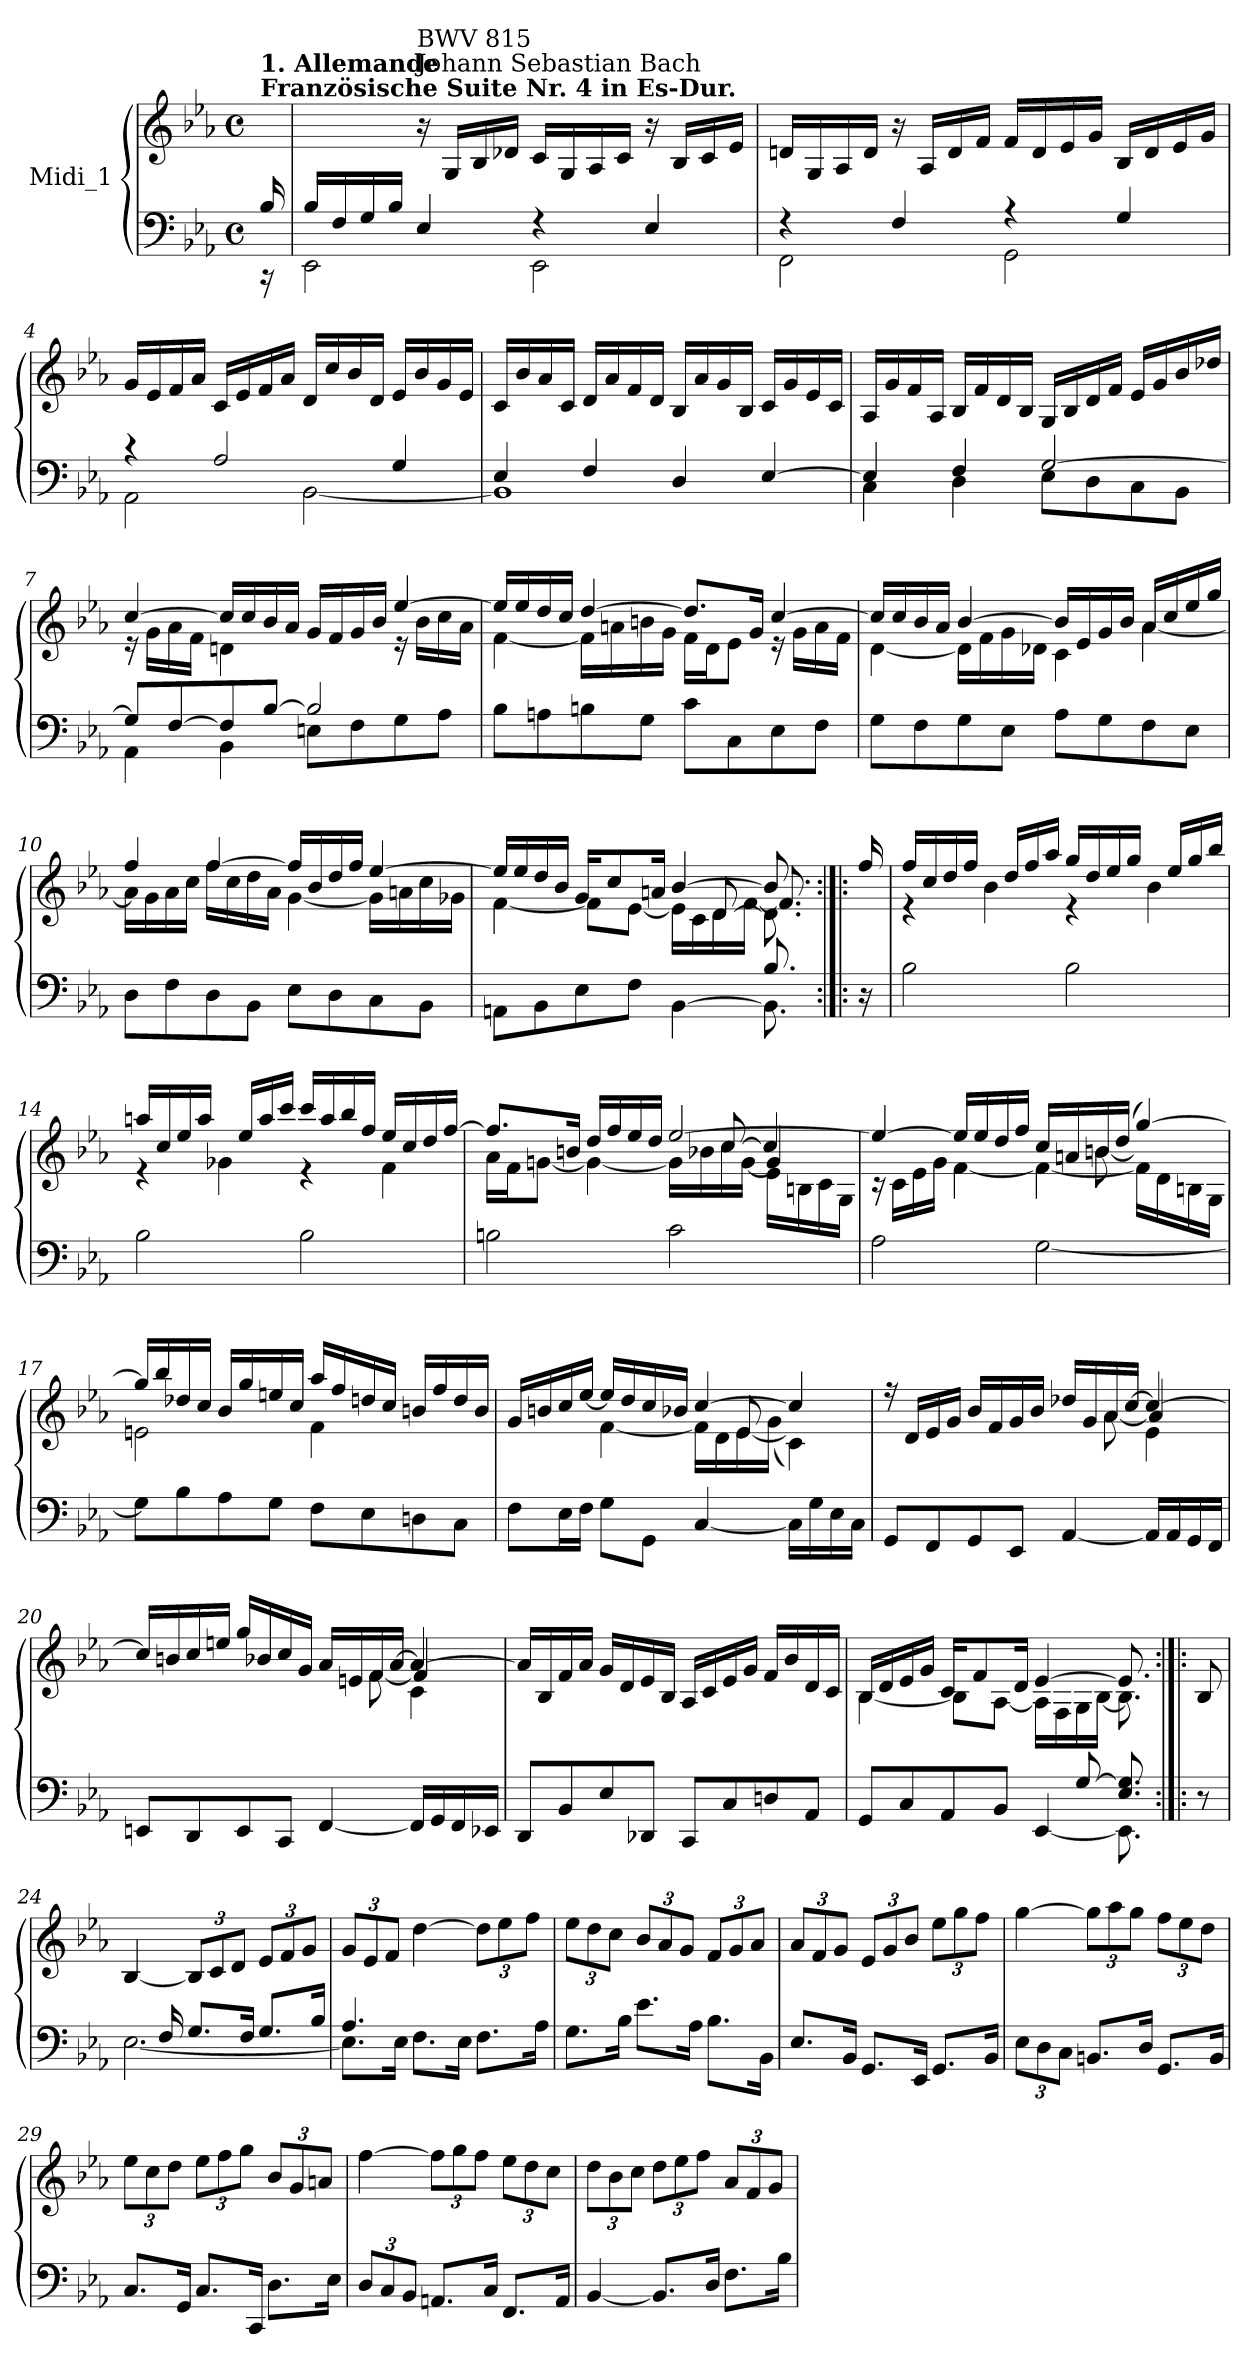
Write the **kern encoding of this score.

**kern	**kern
*part1	*part1
*staff2	*staff1
*I"Midi_1	*
*clefF4	*clefG2
*k[b-e-a-]	*k[b-e-a-]
*E-:	*E-:
*M4/4	*M4/4
*met(c)	*met(c)
=1	=1
*^	*
!	!	!LO:TX:a:B:t=Französische Suite Nr. 4 in Es-Dur.
!	!	!LO:TX:a:B:t=1. Allemande
16B-/	16r	16ryy
=2	=2	=2
16B-/LL	2EE-\	4ryy
16F/	.	.
16G/	.	.
16B-/JJ	.	.
!	!	!LO:TX:a:t=Johann Sebastian Bach
!	!	!LO:TX:a:t=BWV 815
4E-/	.	16r
.	.	16G/LL
.	.	16B-/
.	.	16d-X/JJ
4r	2EE-\	16c/LL
.	.	16G/
.	.	16A-/
.	.	16c/JJ
4E-/	.	16r
.	.	16B-/LL
.	.	16c/
.	.	16e-/JJ
=3	=3	=3
4r	2FF\	16dni/LL
.	.	16G/
.	.	16A-/
.	.	16d/JJ
4F/	.	16r
.	.	16A-/LL
.	.	16d/
.	.	16f/JJ
4r	2GG\	16f/LL
.	.	16d/
.	.	16e-/
.	.	16g/JJ
4G/	.	16B-/LL
.	.	16d/
.	.	16e-/
.	.	16g/JJ
!!LO:LB:g=z
=4	=4	=4
4r	2AA-\	16g/LL
.	.	16e-/
.	.	16f/
.	.	16a-/JJ
2A-/	.	16c/LL
.	.	16e-/
.	.	16f/
.	.	16a-/JJ
.	[2BB-\	16d/LL
.	.	16cc/
.	.	16b-/
.	.	16d/JJ
4G/	.	16e-/LL
.	.	16b-/
.	.	16g/
.	.	16e-/JJ
=5	=5	=5
4E-/	1BB-]	16c/LL
.	.	16b-/
.	.	16a-/
.	.	16c/JJ
4F/	.	16d/LL
.	.	16a-/
.	.	16f/
.	.	16d/JJ
4D/	.	16B-/LL
.	.	16a-/
.	.	16g/
.	.	16B-/JJ
[4E-/	.	16c/LL
.	.	16g/
.	.	16e-/
.	.	16c/JJ
!!LO:LB:g=z
=6	=6	=6
*	*	*^
4E-/]	4C\	16A-/LL	1ryy
.	.	16g/	.
.	.	16f/	.
.	.	16A-/JJ	.
4F/	4D\	16B-/LL	.
.	.	16f/	.
.	.	16d/	.
.	.	16B-/JJ	.
[2G/	8E-\L	16G/LL	.
.	.	16B-/	.
.	8D\	16d/	.
.	.	16f/JJ	.
.	8C\	16e-/LL	.
.	.	16g/	.
.	8BB-\J	16b-/	.
.	.	16dd-X/JJ	.
=7	=7	=7	=7
8G/L]	4AA-\	[4cc/	16r
.	.	.	16g\LL
[8F/	.	.	16a-\
.	.	.	16f\JJ
8F/]	4BB-\	16cc/LL]	4dni\
.	.	16cc/	.
[8B-/J	.	16b-/	.
.	.	16a-/JJ	.
2B-/]	8En\L	16g/LL	4ryy
.	.	16f/	.
.	8F\	16g/	.
.	.	16b-/JJ	.
.	8G\	[4ee-/	16r
.	.	.	16b-\LL
.	8A-\J	.	16cc\
.	.	.	16a-\JJ
!!LO:LB:g=z	!!
=8	=8	=8	=8
1ryy	8B-\L	16ee-/LL]	[4f\
.	.	16ee-/	.
.	8An\	16dd/	.
.	.	16cc/JJ	.
.	8Bn\	[4dd/	16f\LL]
.	.	.	16an\
.	8G\J	.	16bn\
.	.	.	16g\JJ
.	8c\L	8.dd/L]	16f\LL
.	.	.	16d\J
.	8C\	.	8e-\J
.	.	16g/Jk	.
.	8E-\	[4cc/	16r
.	.	.	16g\LL
.	8F\J	.	16a\
.	.	.	16f\JJ
=9	=9	=9	=9
1ryy	8G\L	16cc/LL]	[4d\
.	.	16cc/	.
.	8F\	16b-/	.
.	.	16a-/JJ	.
.	8G\	[4b-/	16d\LL]
.	.	.	16f\
.	8E-\J	.	16g\
.	.	.	16d-X\JJ
.	8A-\L	16b-/LL]	4c\
.	.	16e-/	.
.	8G\	16g/	.
.	.	16b-/JJ	.
.	8F\	16a-/LL	[4a-\
.	.	16cc/	.
.	8E-\J	16ee-/	.
.	.	16gg/JJ	.
!!LO:LB:g=z
=10	=10	=10	=10
*	*	*	*^
1ryy	8D\L	4ff/	16a-\LL]	1ryy
.	.	.	16g\	.
.	8F\	.	16a-\	.
.	.	.	16cc\JJ	.
.	8D\	[4ff/	16ff\LL	.
.	.	.	16cc\	.
.	8BB-\J	.	16dd\	.
.	.	.	16a-\JJ	.
.	8E-\L	16ff/LL]	[4g\	.
.	.	16b-/	.	.
.	8D\	16dd/	.	.
.	.	16ff/JJ	.	.
.	8C\	[4ee-/	16g\LL]	.
.	.	.	16an\	.
.	8BB-\J	.	16cc\	.
.	.	.	16g-X\JJ	.
=11	=11	=11	=11	=11
4ryy	8AAn\L	16ee-/LL]	[4f\	4ryy
.	.	16ee-/	.	.
.	8BB-\	16dd/	.	.
.	.	16b-/JJ	.	.
4ryy	8E-\	16g/KL	8f\L]	4ryy
.	.	8cc/	.	.
.	8F\J	.	[8e-\J	.
.	.	16an/Jk	.	.
4ryy	[4BB-\	[4b-/	16e-\LL]	8ryy
.	.	.	16c\	.
.	.	.	16d\	[8d/
.	.	.	[16f\JJ	.
8.B-/	8.BB-\]	8.b-/]	8.f/]	8.d\]
*	*	*	*v	*v
!!LO:LB:g=z
=12:|!|:	=12:|!|:	=12:|!|:	=12:|!|:
16ryy	16r	16ff/	16ryy
=13	=13	=13	=13
1ryy	2B-\	16ff/LL	4r
.	.	16cc/	.
.	.	16dd/	.
.	.	16ff/JJ	.
.	.	16ryy	4b-\
.	.	16dd/LL	.
.	.	16ff/	.
.	.	16aa-/JJ	.
.	2B-\	16gg/LL	4r
.	.	16dd/	.
.	.	16ee-/	.
.	.	16gg/JJ	.
.	.	16ryy	4b-\
.	.	16ee-/LL	.
.	.	16gg/	.
.	.	16bb-/JJ	.
=14	=14	=14	=14
1ryy	2B-\	16aan/LL	4r
.	.	16cc/	.
.	.	16ee-/	.
.	.	16aa/JJ	.
.	.	16ryy	4g-X\
.	.	16ee-/LL	.
.	.	16aa/	.
.	.	16ccc/JJ	.
.	2B-\	16ccc/LL	4r
.	.	16aa/	.
.	.	16bb-/	.
.	.	16ff/JJ	.
.	.	16ee-/LL	4f\
.	.	16cc/	.
.	.	16dd/	.
.	.	[16ff/JJ	.
!!LO:PB:g=z
=15	=15	=15	=15
*	*	*^	*^
1ryy	2Bn\	8.ff/L]	16a-i\LL	4ryy	4ryy
.	.	.	16f\J	.	.
.	.	.	[8gni\J	.	.
.	.	16bn/Jk	.	.	.
.	.	16dd/LL	4g\_	4ryy	4ryy
.	.	16ff/	.	.	.
.	.	16ee-/	.	.	.
.	.	16dd/JJ	.	.	.
.	2c\	[2ee-/	16g\LL]	8ryy	4ryy
.	.	.	16b-X\	.	.
.	.	.	16cc\	[8cc/	.
.	.	.	[16g\JJ	.	.
.	.	.	4g/]	4cc/]	16e-\LL
.	.	.	.	.	16Bn\
.	.	.	.	.	16c\
.	.	.	.	.	16G\JJ
=16	=16	=16	=16	=16	=16
1ryy	2A-\	4ee-/_	16r	4ryy	4ryy
.	.	.	16c\LL	.	.
.	.	.	16e-\	.	.
.	.	.	16g\JJ	.	.
.	.	16ee-/LL]	[4f\	4ryy	4ryy
.	.	16ee-/	.	.	.
.	.	16dd/	.	.	.
.	.	16ff/JJ	.	.	.
.	[2G\	16cc/LL	4f\_	4ryy	8ryy
.	.	16an/	.	.	.
.	.	16bn/	.	.	[8b\
.	.	(>16dd/JJ	.	.	.
.	.	[4gg/)	16f\LL]	4ryy	4b\yy] 4dd\yy
.	.	.	16d\	.	.
.	.	.	16Bn\	.	.
.	.	.	16G\JJ	.	.
!!LO:LB:g=z	!!	!!	!!
=17	=17	=17	=17	=17	=17
1ryy	8G\L]	16gg/LL]	2en\	1ryy	1ryy
.	.	16bb-i/	.	.	.
.	8B-i\	16dd-X/	.	.	.
.	.	16cc/JJ	.	.	.
.	8A-\	16b-/LL	.	.	.
.	.	16gg/	.	.	.
.	8G\J	16een/	.	.	.
.	.	16cc/JJ	.	.	.
.	8F\L	16aa-/LL	4f\	.	.
.	.	16ff/	.	.	.
.	8E-i\	16ddn/	.	.	.
.	.	16cc/JJ	.	.	.
.	8Dni\	16bn/LL	4ryy	.	.
.	.	16ff/	.	.	.
.	8C\J	16dd/	.	.	.
.	.	16b/JJ	.	.	.
=18	=18	=18	=18	=18	=18
1ryy	8F\L	16g/LL	4ryy	4ryy	2ryy
.	.	16bn/	.	.	.
.	16E-\L	16cc/	.	.	.
.	16F\JJ	[16ee-/JJ	.	.	.
.	8G\L	16ee-/LL]	[4f\	4ryy	.
.	.	16dd/	.	.	.
.	8GG\J	16cc/	.	.	.
.	.	16b-X/JJ	.	.	.
.	[4C/	[4cc/	16f\LL]	4ryy	8ryy
.	.	.	16d\	.	.
.	.	.	16e-\	.	[8e-/
.	.	.	(>16g\JJ	.	.
.	16C\LL]	4cc/]	4c\)	4ryy	4e-/yy] 4g/yy
.	16G\	.	.	.	.
.	16E-\	.	.	.	.
.	16C\JJ	.	.	.	.
!!LO:LB:g=z	!!	!!	!!
=19	=19	=19	=19	=19	=19
1ryy	8GG/L	16r	4ryy	1ryy	4ryy
.	.	16d/LL	.	.	.
.	8FF/	16e-/	.	.	.
.	.	16g/JJ	.	.	.
.	8GG/	16b-i/LL	4ryy	.	4ryy
.	.	16f/	.	.	.
.	8EE-/J	16g/	.	.	.
.	.	16b-/JJ	.	.	.
.	[4AA-/	16dd-X/LL	4ryy	.	8ryy
.	.	16g/	.	.	.
.	.	16a-/	.	.	[8a-\
.	.	[16cc/JJ	.	.	.
.	16AA-/LL]	4cc/_	4e-\	.	4a-/]
.	16AA-/	.	.	.	.
.	16GG/	.	.	.	.
.	16FF/JJ	.	.	.	.
=20	=20	=20	=20	=20	=20
1ryy	8EEn/L	16cc/LL]	4ryy	1ryy	4ryy
.	.	16bn/	.	.	.
.	8DD/	16cc/	.	.	.
.	.	16een/JJ	.	.	.
.	8EE/	16gg/LL	4ryy	.	4ryy
.	.	16b-X/	.	.	.
.	8CC/J	16cc/	.	.	.
.	.	16g/JJ	.	.	.
.	[4FF/	16a-/LL	4ryy	.	8ryy
.	.	16en/	.	.	.
.	.	16f/	.	.	[8f\
.	.	[16a-/JJ	.	.	.
.	16FF/LL]	4a-/_	4c\	.	4f/]
.	16GG/	.	.	.	.
.	16FF/	.	.	.	.
.	16EE-X/JJ	.	.	.	.
*	*	*	*v	*v	*v
!!LO:LB:g=z
=21	=21	=21	=21
1ryy	8DD/L	16a-/LL]	4ryy
.	.	16B-/	.
.	8BB-/	16f/	.
.	.	16a-/JJ	.
.	8E-/	16g/LL	4ryy
.	.	16d/	.
.	8DD-X/J	16e-/	.
.	.	16B-/JJ	.
.	8CC/L	16A-/LL	4ryy
.	.	16c/	.
.	8C/	16e-/	.
.	.	16g/JJ	.
.	8Dni/	16f/LL	4ryy
.	.	16b-/	.
.	8AA-i/J	16d/	.
.	.	16c/JJ	.
=22	=22	=22	=22
4ryy	8GG/L	16B-/LL	[4B-\
.	.	16d/	.
.	8C/	16e-/	.
.	.	16g/JJ	.
4ryy	8AA-/	16c/KL	8B-\L]
.	.	8f/	.
.	8BB-/J	.	[8A-\J
.	.	16d/Jk	.
8ryy	[4EE-/	[4e-/	16A-\LL]
.	.	.	16F\
[8G/	.	.	16G\
.	.	.	[16B-\JJ
8.E-/ 8.G/]	8.EE-\]	8.e-/]	8.B-\]
!!LO:LB:g=z
=23:|!|:	=23:|!|:	=23:|!|:	=23:|!|:
!	!	!LO:TX:a:B:t=2. Courante	!
*	*	*v	*v
8ryy	8r	8B-/
=24	=24	=24
8.ryy	[2.E-\	[4B-/
16F/	.	.
*	*	*Xbrackettup
8.G/L	.	12B-/L]
.	.	12c/
.	.	12d/J
16F/Jk	.	.
8.G/L	.	12e-/L
.	.	12f/
.	.	12g/J
16B-/Jk	.	.
=25	=25	=25
4.A-/	8.E-\L]	12g/L
.	.	12e-/
.	.	12f/J
.	16E-\Jk	.
.	8.F\L	[4dd\
8ryy	.	.
.	16E-\Jk	.
8ryy	8.F\L	12dd\L]
.	.	12ee-\
8ryy	.	.
.	.	12ff\J
.	16A-\Jk	.
=26	=26	=26
2.ryy	8.G\L	12ee-\L
.	.	12dd\
.	.	12cc\J
.	16B-\Jk	.
.	8.e-\L	12b-/L
.	.	12a-/
.	.	12g/J
.	16A-\Jk	.
.	8.B-\L	12f/L
.	.	12g/
.	.	12a-/J
.	16BB-\Jk	.
*v	*v	*
!!LO:LB:g=z
=27	=27
8.E-/L	12a-/L
.	12f/
.	12g/J
16BB-/Jk	.
8.GG/L	12e-/L
.	12g/
.	12b-/J
16EE-/Jk	.
8.GG/L	12ee-\L
.	12gg\
.	12ff\J
16BB-/Jk	.
=28	=28
*Xbrackettup	*
12E-\L	[4gg\
12D\	.
12C\J	.
8.BBn/L	12gg\L]
.	12aa-\
.	12gg\J
16D/Jk	.
8.GG/L	12ff\L
.	12ee-\
.	12dd\J
16BB/Jk	.
=29	=29
8.C/L	12ee-\L
.	12cc\
.	12dd\J
16GG/Jk	.
8.C/L	12ee-\L
.	12ff\
.	12gg\J
16CC/Jk	.
8.D\L	12b-i/L
.	12g/
.	12an/J
16E-\Jk	.
!!LO:LB:g=z
=30	=30
12D/L	[4ff\
12C/	.
12BB-/J	.
8.AAn/L	12ff\L]
.	12gg\
.	12ff\J
16C/Jk	.
8.FF/L	12ee-\L
.	12dd\
.	12cc\J
16AA/Jk	.
=31	=31
[4BB-/	12dd\L
.	12b-\
.	12cc\J
8.BB-/L]	12dd\L
.	12ee-\
.	12ff\J
16D/Jk	.
8.F\L	12a-i/L
.	12f/
.	12g/J
16B-\Jk	.
=	=
*-	*-
